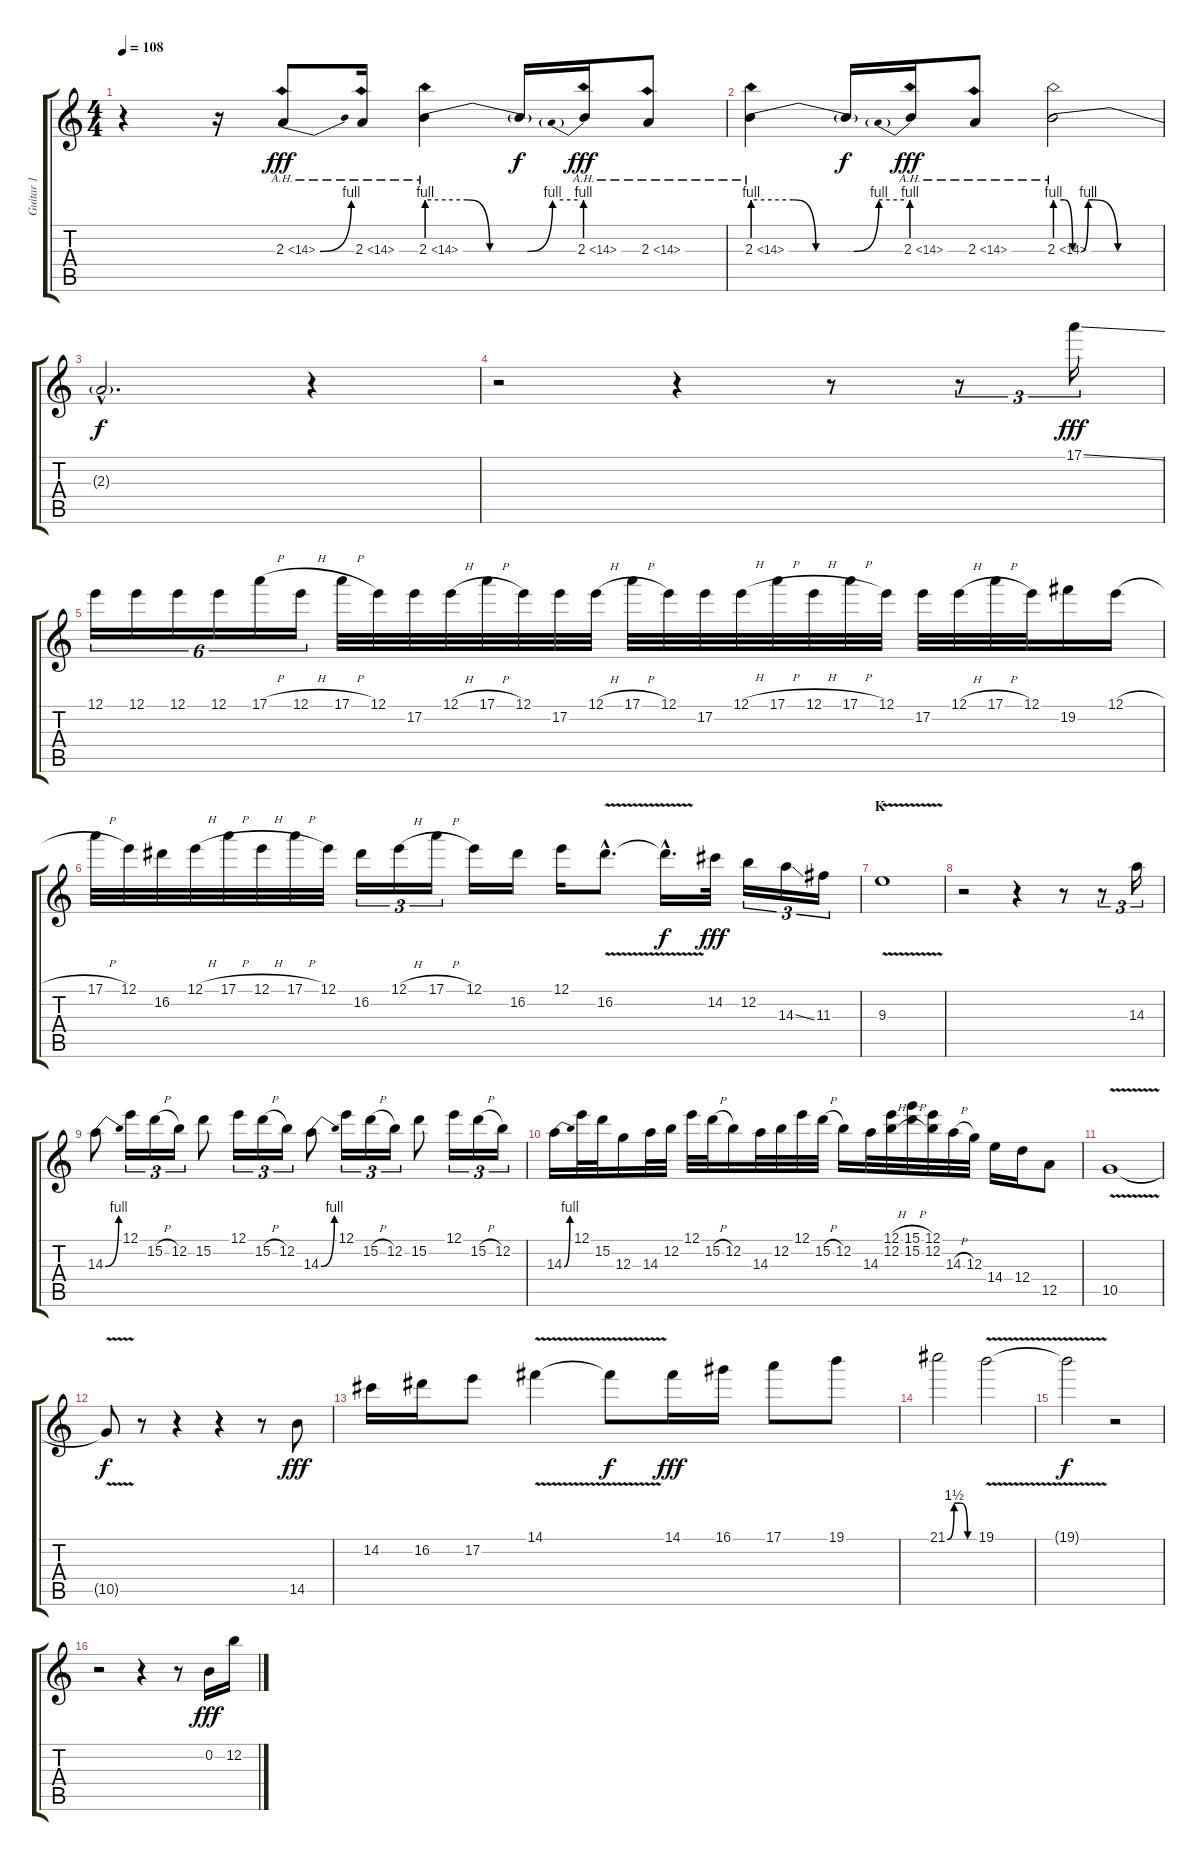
\track ("Guitar 1" "Guitar 1") {instrument distortionguitar}
\staff {score tabs}
\tuning (E4 B3 G3 D3 A2 E2) {hide}
\ts (4 4)
\tempo 108
\clef g2
\ks c
r.4{dy f} r.16 2.3{be (bend 0 0 60 4) ah 12}.8{dy fff} 2.3{ah 12}.16 2.3{be (custom 0 4 16 4 25 0 40 0 50 4 60 4) ah 12}.4 2.3{t}.16{dy f} 2.3{be (prebend 0 4 60 4) ah 12}.16{dy fff} 2.3{ah 12}.8 |
2.3{be (custom 0 4 16 4 25 0 40 0 50 4 60 4) ah 12}.4 2.3{t}.16{dy f} 2.3{be (prebend 0 4 60 4) ah 12}.16{dy fff} 2.3{ah 12}.8 2.3{be (custom 0 4 5 4 10 0 15 0 19 4 22 4 36 0 60 0) ah 12}.2 |
2.3{hac t}.2{d dy f} r.4 |
r.2 r.4 r.8 r.8{tu (3 2)} 17.1{ss}.16{tu (3 2) dy fff} |
12.1.16{tu (6 4)} 12.1.16{tu (6 4)} 12.1.16{tu (6 4)} 12.1.16{tu (6 4)} 17.1{h}.16{tu (6 4)} 12.1{h}.16{tu (6 4)} 17.1{h}.32 12.1.32 17.2.32 12.1{h}.32 17.1{h}.32 12.1.32 17.2.32 12.1{h}.32 17.1{h}.32 12.1.32 17.2.32 12.1{h}.32 17.1{h}.32 12.1{h}.32 17.1{h}.32 12.1.32 17.2.32 12.1{h}.32 17.1{h}.32 12.1.32 19.2.16 12.1{h}.16 |
17.1{h}.32 12.1.32 16.2.32 12.1{h}.32 17.1{h}.32 12.1{h}.32 17.1{h}.32 12.1.32 16.2.16{tu (3 2)} 12.1{h}.16{tu (3 2)} 17.1{h}.16{tu (3 2)} 12.1.16 16.2.16 12.1.16 16.2{v hac}.8{d} 16.2{hac t}.16{d dy f} 14.2.32{dy fff} 12.2.16{tu (3 2)} 14.3{ss}.16{tu (3 2)} 11.3.16{tu (3 2)} |
\section ("" "K")
9.3{v}.1 |
r.2 r.4 r.8 r.8{tu (3 2)} 14.3.16{tu (3 2)} |
14.3{be (bend 0 0 60 4)}.8 12.1.16{tu (3 2)} 15.2{h}.16{tu (3 2)} 12.2.16{tu (3 2)} 15.2.8 12.1.16{tu (3 2)} 15.2{h}.16{tu (3 2)} 12.2.16{tu (3 2)} 14.3{be (bend 0 0 60 4)}.8 12.1.16{tu (3 2)} 15.2{h}.16{tu (3 2)} 12.2.16{tu (3 2)} 15.2.8 12.1.16{tu (3 2)} 15.2{h}.16{tu (3 2)} 12.2.16{tu (3 2)} |
14.3{be (bend 0 0 60 4)}.16 12.1.32 15.2.32 12.3.16 14.3.32 12.2.32 12.1.32 15.2{h}.32 12.2.16 14.3.32 12.2.32 12.1.32 15.2{h}.32 12.2.16 14.3.32 (12.1{h} 12.2{h}).32 (15.1{h} 15.2{h}).32 (12.1 12.2).32 14.3{h}.32 12.3.32 14.4.16 12.4.16 12.5.8 |
10.5{v}.1 |
10.5{t}.8{dy f} r.8 r.4 r.4 r.8 14.5.8{dy fff} |
14.2.16 16.2.16 17.2.8 14.1{v}.4 14.1{t}.8{dy f} 14.1.16{dy fff} 16.1.16 17.1.8 19.1.8 |
21.1{be (custom 0 0 15 6 30 6 45 0 60 0)}.2 19.1{v}.2 |
19.1{t}.2{dy f} r.2 |
r.2 r.4 r.8 0.2.16{dy fff} 12.2.16
